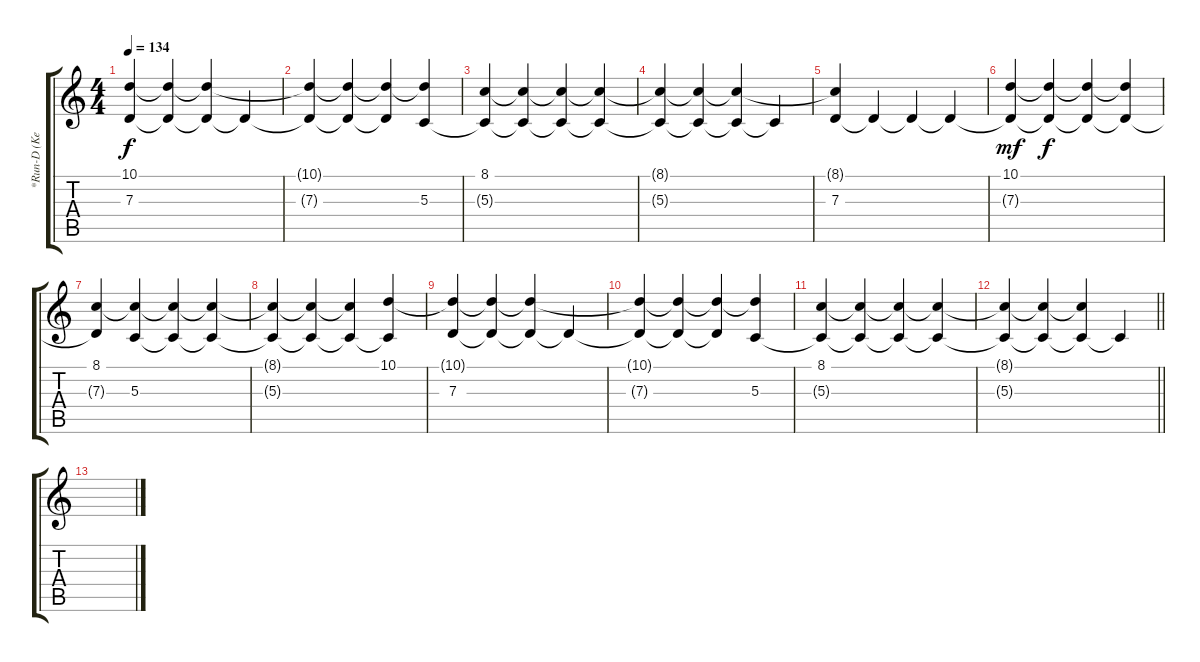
\track ("*Run-D (Keyboard 1)" "*Run-D (Ke") {instrument lead2sawtooth}
\staff {score tabs}
\tuning (E4 B3 G3 D3 A2 E2) {hide}
\ts (4 4)
\tempo 134
\clef g2
\ks c
(10.1{t} 7.3).4{dy f} (10.1{t} 7.3{t}).4 (10.1{t} 7.3{t}).4 7.3{t}.4 |
(10.1{t} 7.3{t}).4 (10.1{t} 7.3{t}).4 (10.1{t} 7.3{t}).4 (10.1{t} 5.3).4 |
(8.1 5.3{t}).4 (8.1{t} 5.3{t}).4 (8.1{t} 5.3{t}).4 (8.1{t} 5.3{t}).4 |
(8.1{t} 5.3{t}).4 (8.1{t} 5.3{t}).4 (8.1{t} 5.3{t}).4 5.3{t}.4 |
(8.1{t} 7.3).4{instrument stringensemble2} 7.3{t}.4 7.3{t}.4 7.3{t}.4 |
(10.1 7.3{t}).4{dy mf} (10.1{t} 7.3{t}).4{dy f} (10.1{t} 7.3{t}).4 (10.1{t} 7.3{t}).4 |
(8.1 7.3{t}).4 (8.1{t} 5.3).4 (8.1{t} 5.3{t}).4 (8.1{t} 5.3{t}).4 |
(8.1{t} 5.3{t}).4 (8.1{t} 5.3{t}).4 (8.1{t} 5.3{t}).4 (10.1 5.3{t}).4 |
(10.1{t} 7.3).4 (10.1{t} 7.3{t}).4 (10.1{t} 7.3{t}).4 7.3{t}.4 |
(10.1{t} 7.3{t}).4 (10.1{t} 7.3{t}).4 (10.1{t} 7.3{t}).4 (10.1{t} 5.3).4 |
(8.1 5.3{t}).4 (8.1{t} 5.3{t}).4 (8.1{t} 5.3{t}).4 (8.1{t} 5.3{t}).4 |
\barLineRight lightlight
(8.1{t} 5.3{t}).4 (8.1{t} 5.3{t}).4 (8.1{t} 5.3{t}).4 5.3{t}.4 |
\section ("" "")
